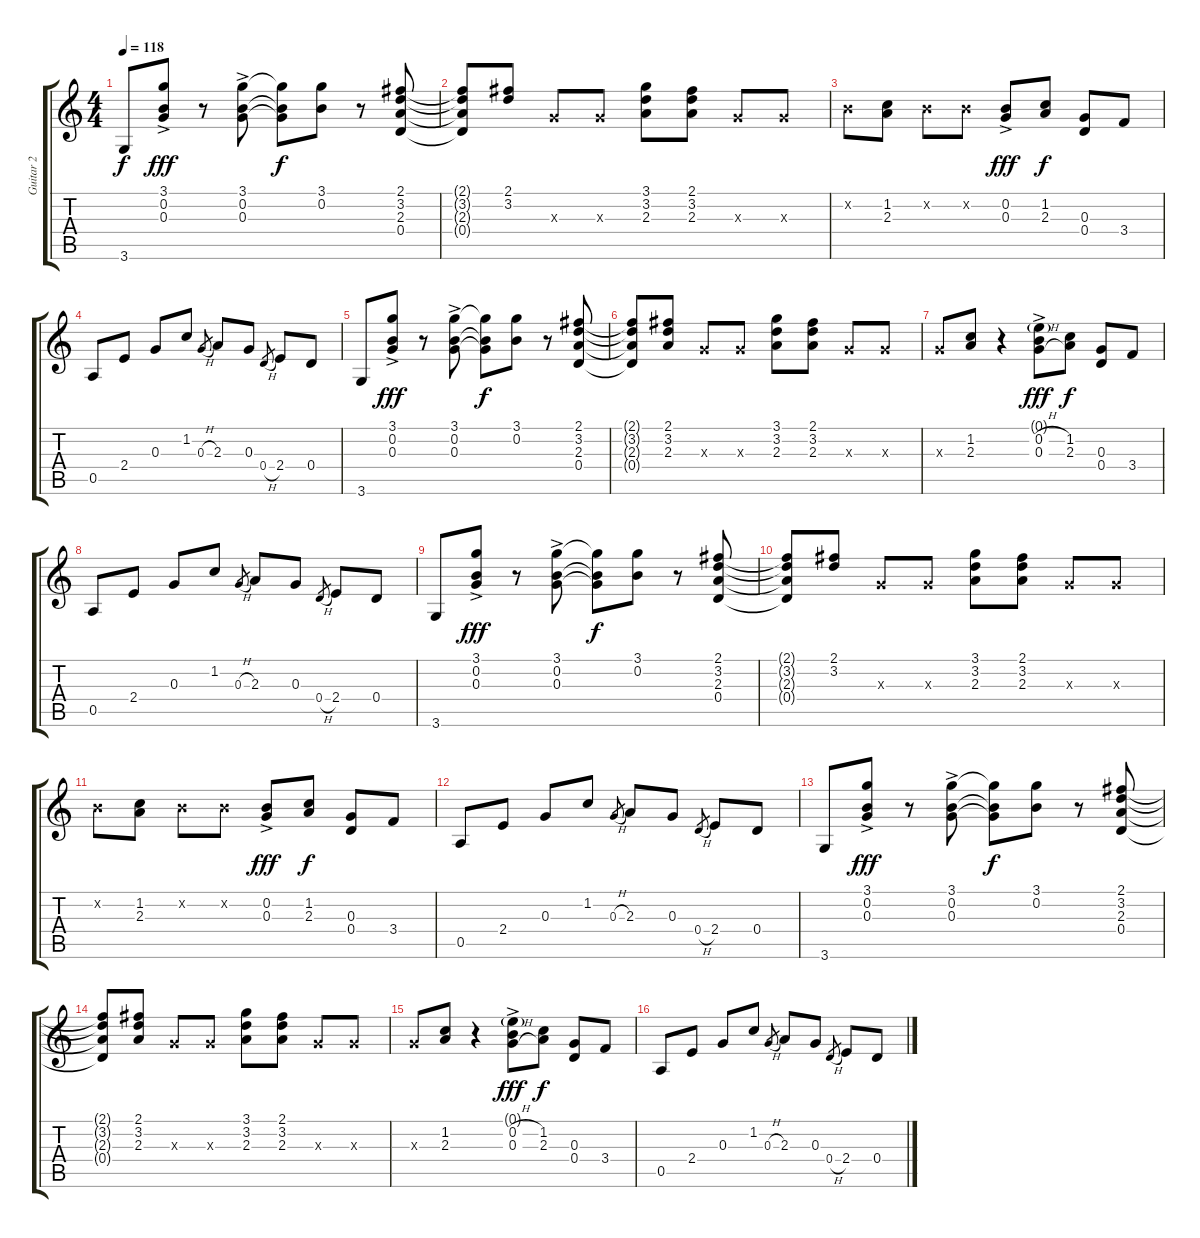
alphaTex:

\track ("Guitar 2" "Guitar 2") {instrument electricguitarclean}
\staff {score tabs}
\tuning (E4 B3 G3 D3 A2 E2) {hide}
\ts (4 4)
\tempo 118
\clef g2
\ks c
3.6.8{dy f} (3.1{ac} 0.2{ac} 0.3{ac}).8{dy fff} r.8 (3.1{ac} 0.2{ac} 0.3{ac}).8 (3.1{t} 0.2{t} 0.3{t}).8{dy f} (3.1 0.2).8 r.8 (2.1 3.2 2.3 0.4).8 |
(2.1{t} 3.2{t} 2.3{t} 0.4{t}).8 (2.1 3.2).8 0.3{x}.8 0.3{x}.8 (3.1 3.2 2.3).8 (2.1 3.2 2.3).8 0.3{x}.8 0.3{x}.8 |
0.2{x}.8 (1.2 2.3).8 0.2{x}.8 0.2{x}.8 (0.2{ac} 0.3{ac}).8{dy fff} (1.2 2.3).8{dy f} (0.3 0.4).8 3.4.8 |
0.5.8 2.4.8 0.3.8 1.2.8 0.3{h}.8{gr} 2.3.8 0.3.8 0.4{h}.8{gr} 2.4.8 0.4.8 |
3.6.8 (3.1{ac} 0.2{ac} 0.3{ac}).8{dy fff} r.8 (3.1{ac} 0.2{ac} 0.3{ac}).8 (3.1{t} 0.2{t} 0.3{t}).8{dy f} (3.1 0.2).8 r.8 (2.1 3.2 2.3 0.4).8 |
(2.1{t} 3.2{t} 2.3{t} 0.4{t}).8 (2.1 3.2 2.3).8 0.3{x}.8 0.3{x}.8 (3.1 3.2 2.3).8 (2.1 3.2 2.3).8 0.3{x}.8 0.3{x}.8 |
0.3{x}.8 (1.2 2.3).8 r.4 (0.1{g ac} 0.2{h ac} 0.3{h ac}).8{dy fff} (1.2 2.3).8{dy f} (0.3 0.4).8 3.4.8 |
0.5.8 2.4.8 0.3.8 1.2.8 0.3{h}.8{gr} 2.3.8 0.3.8 0.4{h}.8{gr} 2.4.8 0.4.8 |
3.6.8 (3.1{ac} 0.2{ac} 0.3{ac}).8{dy fff} r.8 (3.1{ac} 0.2{ac} 0.3{ac}).8 (3.1{t} 0.2{t} 0.3{t}).8{dy f} (3.1 0.2).8 r.8 (2.1 3.2 2.3 0.4).8 |
(2.1{t} 3.2{t} 2.3{t} 0.4{t}).8 (2.1 3.2).8 0.3{x}.8 0.3{x}.8 (3.1 3.2 2.3).8 (2.1 3.2 2.3).8 0.3{x}.8 0.3{x}.8 |
0.2{x}.8 (1.2 2.3).8 0.2{x}.8 0.2{x}.8 (0.2{ac} 0.3{ac}).8{dy fff} (1.2 2.3).8{dy f} (0.3 0.4).8 3.4.8 |
0.5.8 2.4.8 0.3.8 1.2.8 0.3{h}.8{gr} 2.3.8 0.3.8 0.4{h}.8{gr} 2.4.8 0.4.8 |
3.6.8 (3.1{ac} 0.2{ac} 0.3{ac}).8{dy fff} r.8 (3.1{ac} 0.2{ac} 0.3{ac}).8 (3.1{t} 0.2{t} 0.3{t}).8{dy f} (3.1 0.2).8 r.8 (2.1 3.2 2.3 0.4).8 |
(2.1{t} 3.2{t} 2.3{t} 0.4{t}).8 (2.1 3.2 2.3).8 0.3{x}.8 0.3{x}.8 (3.1 3.2 2.3).8 (2.1 3.2 2.3).8 0.3{x}.8 0.3{x}.8 |
0.3{x}.8 (1.2 2.3).8 r.4 (0.1{g ac} 0.2{h ac} 0.3{h ac}).8{dy fff} (1.2 2.3).8{dy f} (0.3 0.4).8 3.4.8 |
0.5.8 2.4.8 0.3.8 1.2.8 0.3{h}.8{gr} 2.3.8 0.3.8 0.4{h}.8{gr} 2.4.8 0.4.8
